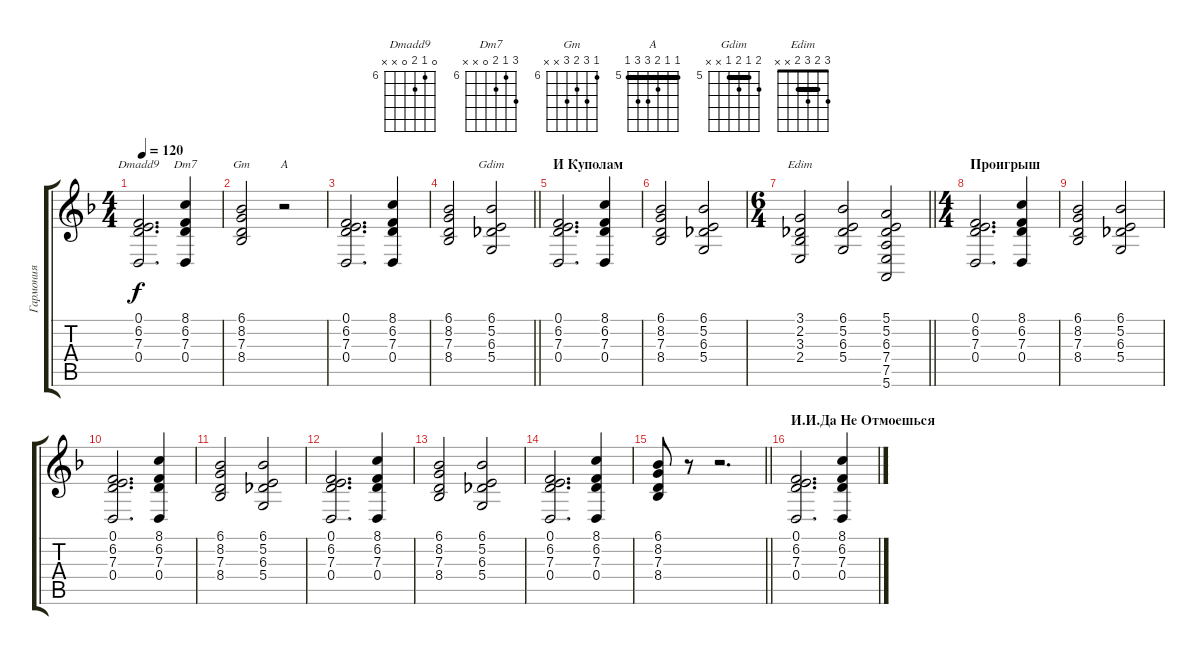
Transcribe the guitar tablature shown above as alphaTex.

\track ("Гармония" "Гармония") {instrument orchestralharp}
\staff {score tabs}
\tuning (E4 B3 G3 D3 A2 E2) {hide}
\chord ("Dmadd9" 0 6 7 0 x x) {firstfret 6}
\chord ("Dm7" 8 6 7 0 x x) {firstfret 6}
\chord ("Gm" 6 8 7 8 x x) {firstfret 6}
\chord ("A" 5 5 6 7 7 5) {firstfret 5 barre 5}
\chord ("Gdim" 6 5 6 5 x x) {firstfret 5 barre 5}
\chord ("Edim" 3 2 3 2 x x) {barre 2}
\ts (4 4)
\tempo 120
\clef g2
\ks dminor
(0.1 6.2 7.3 0.4).2{d ch "Dmadd9" dy f} (8.1 6.2 7.3 0.4).4{ch "Dm7"} |
(6.1 8.2 7.3 8.4).2{ch "Gm"} r.2{ch "A"} |
(0.1 6.2 7.3 0.4).2{d} (8.1 6.2 7.3 0.4).4 |
\barLineRight lightlight
(6.1 8.2 7.3 8.4).2 (6.1 5.2 6.3 5.4).2{ch "Gdim"} |
\section ("" "И Куполам")
(0.1 6.2 7.3 0.4).2{d} (8.1 6.2 7.3 0.4).4 |
(6.1 8.2 7.3 8.4).2 (6.1 5.2 6.3 5.4).2 |
\ts (6 4)
\barLineRight lightlight
(3.1 2.2 3.3 2.4).2{ch "Edim"} (6.1 5.2 6.3 5.4).2 (5.1 5.2 6.3 7.4 7.5 5.6).2 |
\ts (4 4)
\section ("" "Проигрыш")
(0.1 6.2 7.3 0.4).2{d} (8.1 6.2 7.3 0.4).4 |
(6.1 8.2 7.3 8.4).2 (6.1 5.2 6.3 5.4).2 |
(0.1 6.2 7.3 0.4).2{d} (8.1 6.2 7.3 0.4).4 |
(6.1 8.2 7.3 8.4).2 (6.1 5.2 6.3 5.4).2 |
(0.1 6.2 7.3 0.4).2{d} (8.1 6.2 7.3 0.4).4 |
(6.1 8.2 7.3 8.4).2 (6.1 5.2 6.3 5.4).2 |
(0.1 6.2 7.3 0.4).2{d} (8.1 6.2 7.3 0.4).4 |
\barLineRight lightlight
(6.1 8.2 7.3 8.4).8 r.8 r.2{d} |
\section ("" "И.И.Да Не Отмоешься")
(0.1 6.2 7.3 0.4).2{d} (8.1 6.2 7.3 0.4).4
